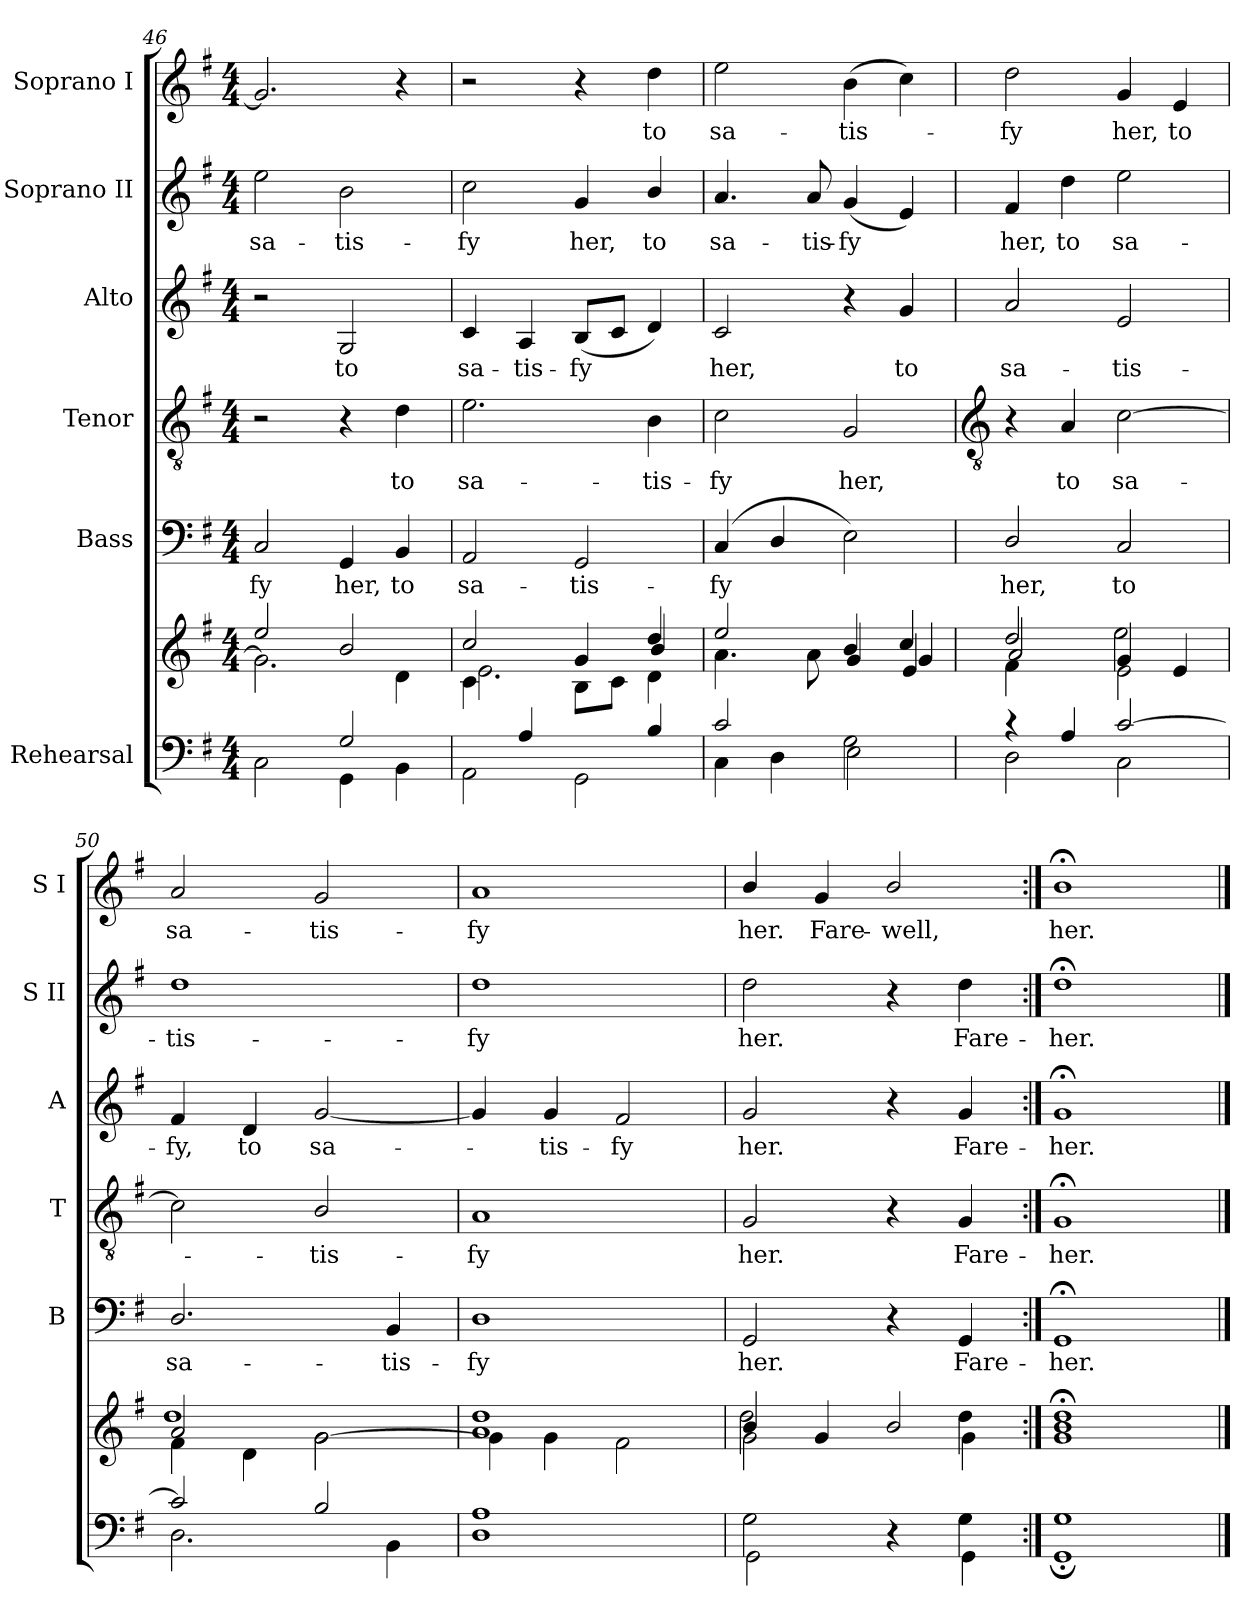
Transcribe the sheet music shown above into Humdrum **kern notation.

**kern	**kern	**kern	**text	**kern	**text	**kern	**text	**kern	**text	**kern	**text
*part6	*part6	*part5	*part5	*part4	*part4	*part3	*part3	*part2	*part2	*part1	*part1
*staff7	*staff6	*staff5	*staff5	*staff4	*staff4	*staff3	*staff3	*staff2	*staff2	*staff1	*staff1
*I"Rehearsal	*	*I"Bass	*	*I"Tenor	*	*I"Alto	*	*I"Soprano II	*	*I"Soprano I	*
*	*	*I'B	*	*I'T	*	*I'A	*	*I'S II	*	*I'S I	*
*clefF4	*clefG2	*clefF4	*	*clefGv2	*	*clefG2	*	*clefG2	*	*clefG2	*
*k[f#]	*k[f#]	*k[f#]	*	*k[f#]	*	*k[f#]	*	*k[f#]	*	*k[f#]	*
*G:	*G:	*G:	*	*G:	*	*G:	*	*G:	*	*G:	*
*M4/4	*M4/4	*M4/4	*	*M4/4	*	*M4/4	*	*M4/4	*	*M4/4	*
=46	=46	=46	=46	=46	=46	=46	=46	=46	=46	=46	=46
*^	*^	*	*	*	*	*	*	*	*	*	*
*	*^	*	*^	*	*	*	*	*	*	*	*	*	*
*	*	*	*	*	*^	*	*	*	*	*	*	*	*	*	*
!	!	!	!	!	!	!	!	!LO:LY:b	!	!	!	!	!	!LO:LY:b	!	!
2ryy	2ryy	2C\	2.g\]	2ee/	2ryy	2.ryy	2C	-fy	2r	.	2r	.	2ee	sa-	2.g]	.
!	!	!	!	!	!	!	!	!LO:LY:b	!	!	!	!LO:LY:b	!	!LO:LY:b	!	!
2G/	4ryy	4GG\	.	2b/	2ryy	.	4GG	her,	4r	.	2G	to	2b	-tis-	.	.
!	!	!	!	!	!	!	!	!LO:LY:b	!	!LO:LY:b	!	!	!	!	!	!
.	4ryy	4BB\	4ryy	.	.	4d\	4BB	to	4d	to	.	.	.	.	4r	.
=47	=47	=47	=47	=47	=47	=47	=47	=47	=47	=47	=47	=47	=47	=47	=47	=47
!	!	!	!	!	!	!	!	!LO:LY:b	!	!LO:LY:b	!	!LO:LY:b	!	!LO:LY:b	!	!
4ryy	2.ryy	2AA\	2ryy	2cc/	4c\	2.e\	2AA	sa-	2.e	sa-	4c	sa-	2cc	-fy	2r	.
!	!	!	!	!	!	!	!	!	!	!	!	!LO:LY:b	!	!	!	!
4A/	.	.	.	.	4ryy	.	.	.	.	.	4A	-tis-	.	.	.	.
!	!	!	!	!	!	!	!	!LO:LY:b	!	!	!	!LO:LY:b	!	!LO:LY:b	!	!
2ryy	.	2GG\	4ryy	4g/	8B\L	.	2GG	-tis-	.	.	(<8BL	-fy	4g	her,	4r	.
.	.	.	.	.	8c\J	.	.	.	.	.	8cJ	.	.	.	.	.
!	!	!	!	!	!	!	!	!	!	!LO:LY:b	!	!	!	!LO:LY:b	!	!LO:LY:b
.	4B/	.	4dd/	4b/	4d\	4ryy	.	.	4B	-tis-	4d)	.	4b/	to	4dd	to
*	*v	*v	*	*	*	*	*	*	*	*	*	*	*	*	*	*
=48	=48	=48	=48	=48	=48	=48	=48	=48	=48	=48	=48	=48	=48	=48	=48
!	!	!	!	!	!	!	!LO:LY:b	!	!LO:LY:b	!	!LO:LY:b	!	!LO:LY:b	!	!LO:LY:b
*	*	*	*	*v	*v	*	*	*	*	*	*	*	*	*	*
2c/	4C\	2ee/	4.a\	2ryy	(<4C	-fy	2c	-fy	2c	her,	4.a	sa-	2ee	sa-
.	4D\	.	.	.	4D/	.	.	.	.	.	.	.	.	.
!	!	!	!	!	!	!	!	!	!	!	!	!LO:LY:b	!	!
.	.	.	8a\	.	.	.	.	.	.	.	8a	-tis-	.	.
!	!	!	!	!	!	!	!	!LO:LY:b	!	!	!	!LO:LY:b	!	!LO:LY:b
2G\	2E\	4b/	4g/	4ryy	2E)	.	2G	her,	4r	.	(<4g	-fy	(>4b	-tis-
!	!	!	!	!	!	!	!	!	!	!LO:LY:b	!	!	!	!
.	.	4cc/	4e/	4g/	.	.	.	.	4g	to	4e)	.	4cc)	.
!!LO:LB:g=z
=49	=49	=49	=49	=49	=49	=49	=49	=49	=49	=49	=49	=49	=49	=49
*	*	*	*	*	*	*	*clefGv2	*	*	*	*	*	*	*
!	!	!	!	!	!	!LO:LY:b	!	!	!	!LO:LY:b	!	!LO:LY:b	!	!LO:LY:b
4r	2D\	2dd/	4f#\	2a/	2D/	her,	4r	.	2a	sa-	4f#	her,	2dd	fy
!	!	!	!	!	!	!	!	!LO:LY:b	!	!	!	!LO:LY:b	!	!
4A/	.	.	4ryy	.	.	.	4A	to	.	.	4dd	to	.	.
!	!	!	!	!	!	!LO:LY:b	!	!LO:LY:b	!	!LO:LY:b	!	!LO:LY:b	!	!LO:LY:b
[2c/	2C\	4g/	2ee\	2e\	2C	to	[2c	sa-	2e	-tis-	2ee	sa-	4g	her,
!	!	!	!	!	!	!	!	!	!	!	!	!	!	!LO:LY:b
.	.	4e/	.	.	.	.	.	.	.	.	.	.	4e	to
=50	=50	=50	=50	=50	=50	=50	=50	=50	=50	=50	=50	=50	=50	=50
!	!	!	!	!	!	!LO:LY:b	!	!	!	!LO:LY:b	!	!LO:LY:b	!	!LO:LY:b
2c/]	2.D\	2a/	1dd\	4f#\	2.D/	sa-	2c]	.	4f#	-fy,	1dd	-tis-	2a	sa-
!	!	!	!	!	!	!	!	!	!	!LO:LY:b	!	!	!	!
.	.	.	.	4d\	.	.	.	.	4d	to	.	.	.	.
!	!	!	!	!	!	!	!	!LO:LY:b	!	!LO:LY:b	!	!	!	!LO:LY:b
2B/	.	2g\	.	[2g\	.	.	2B/	tis-	[2g	sa-	.	.	2g	-tis-
!	!	!	!	!	!	!LO:LY:b	!	!	!	!	!	!	!	!
.	4BB\	.	.	.	4BB	-tis-	.	.	.	.	.	.	.	.
=51	=51	=51	=51	=51	=51	=51	=51	=51	=51	=51	=51	=51	=51	=51
!	!	!	!	!	!	!LO:LY:b	!	!LO:LY:b	!	!	!	!LO:LY:b	!	!LO:LY:b
1A/	1D\	1a/	1dd\	4g\]	1D	-fy	1A	-fy	4g]	.	1dd	-fy	1a	-fy
!	!	!	!	!	!	!	!	!	!	!LO:LY:b	!	!	!	!
.	.	.	.	4g\	.	.	.	.	4g	tis-	.	.	.	.
!	!	!	!	!	!	!	!	!	!	!LO:LY:b	!	!	!	!
.	.	.	.	2f#\	.	.	.	.	2f#	-fy	.	.	.	.
=52	=52	=52	=52	=52	=52	=52	=52	=52	=52	=52	=52	=52	=52	=52
!	!	!	!	!	!	!LO:LY:b	!	!LO:LY:b	!	!LO:LY:b	!	!LO:LY:b	!	!LO:LY:b
2G\	2GG\	4b/	2dd\	2g\	2GG	her.	2G	her.	2g	her.	2dd	her.	4b/	her.
!	!	!	!	!	!	!	!	!	!	!	!	!	!	!LO:LY:b
.	.	4g/	.	.	.	.	.	.	.	.	.	.	4g	Fare-
!	!	!	!	!	!	!	!	!	!	!	!	!	!	!LO:LY:b
4r	4ryy	2b/	4ryy	4ryy	4r	.	4r	.	4r	.	4r	.	2b/	-well,
!	!	!	!	!	!	!LO:LY:b	!	!LO:LY:b	!	!LO:LY:b	!	!LO:LY:b	!	!
4G\	4GG\	.	4dd\	4g\	4GG	Fare-	4G	Fare-	4g	Fare-	4dd	Fare-	.	.
=53:|!	=53:|!	=53:|!	=53:|!	=53:|!	=53:|!	=53:|!	=53:|!	=53:|!	=53:|!	=53:|!	=53:|!	=53:|!	=53:|!	=53:|!
!	!	!	!	!	!	!LO:LY:b	!	!LO:LY:b	!	!LO:LY:b	!	!LO:LY:b	!	!LO:LY:b
1G/	1GG;\	1b/	1dd\	1g;<\	1GG;<	her.	1G;<	her.	1g;<	her.	1dd;<	her.	1b;<	her.
*v	*v	*	*	*	*	*	*	*	*	*	*	*	*	*
*	*v	*v	*v	*	*	*	*	*	*	*	*	*	*
==	==	==	==	==	==	==	==	==	==	==	==
*-	*-	*-	*-	*-	*-	*-	*-	*-	*-	*-	*-
